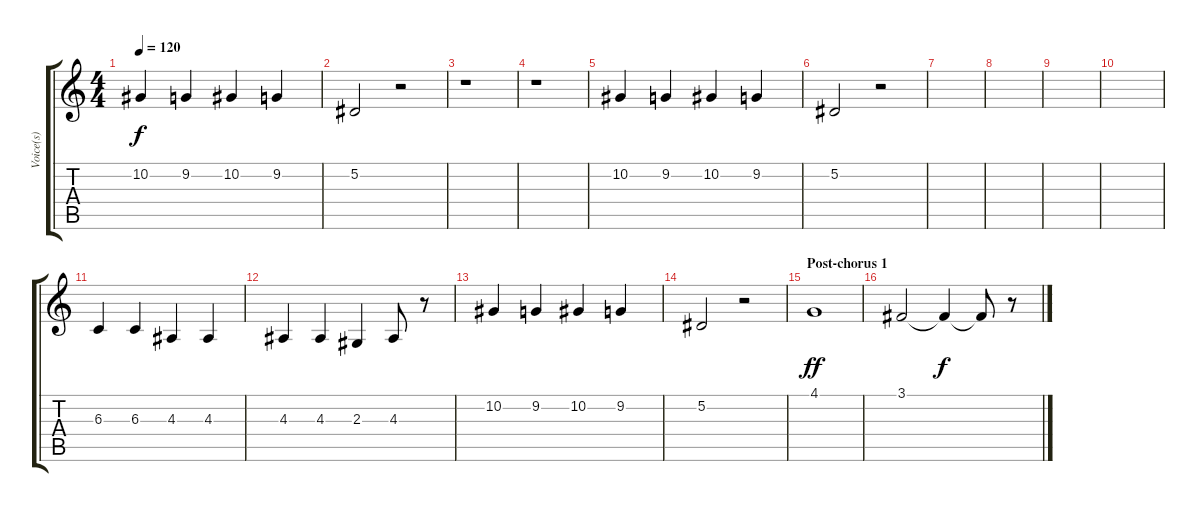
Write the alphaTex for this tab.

\track ("Voice(s)" "Voice(s)") {instrument choiraahs}
\staff {score tabs}
\tuning (Eb4 Bb3 Gb3 Db3 Ab2 Eb2) {hide}
\ts (4 4)
\tempo 120
\clef g2
\ks c
10.2.4{dy f} 9.2.4 10.2.4 9.2.4 |
5.2.2 r.2 |
r.1 |
r.1 |
10.2.4 9.2.4 10.2.4 9.2.4 |
5.2.2 r.2 |
|
|
|
|
6.3.4 6.3.4 4.3.4 4.3.4 |
4.3.4 4.3.4 2.3.4 4.3.8 r.8 |
10.2.4 9.2.4 10.2.4 9.2.4 |
5.2.2 r.2 |
\section ("" "Post-chorus 1")
4.1.1{dy ff} |
3.1.2 3.1{t}.4{dy f} 3.1{t}.8 r.8
